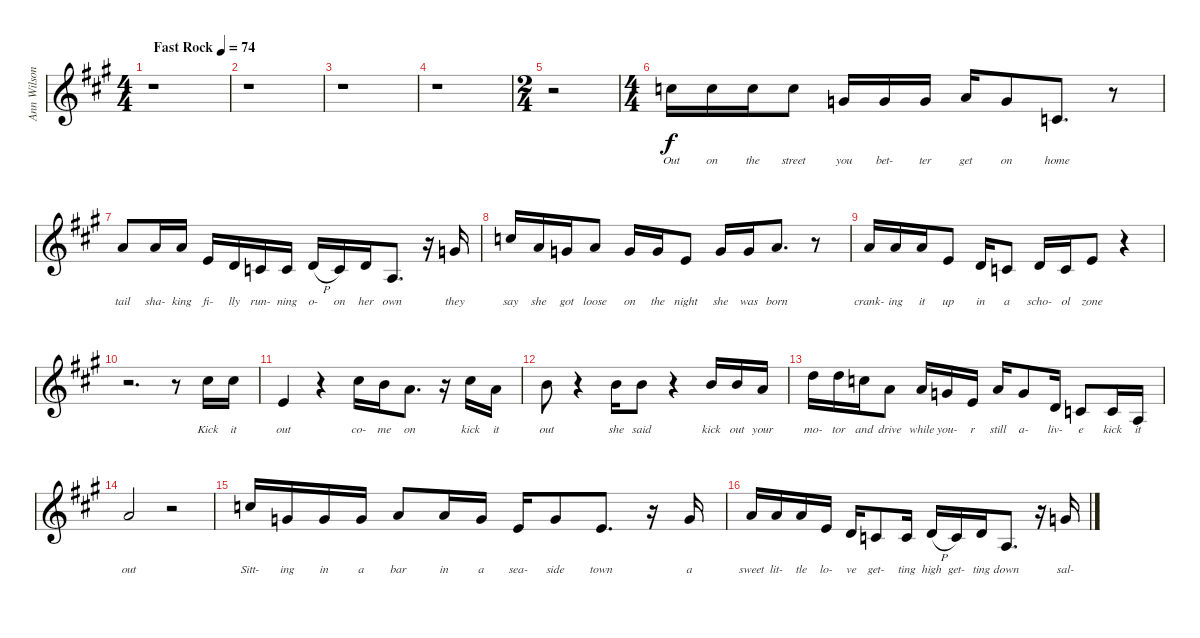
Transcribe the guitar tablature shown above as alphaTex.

\track ("Ann Wilson Vocals" "Ann Wilson") {instrument flute}
\staff {score}
\tuning (E4 B3 G3 D3 A2 E2) {hide}
\ts (4 4)
\tempo (74 "Fast Rock")
\clef g2
\ks a
r.1{dy f instrument flute} |
r.1 |
r.1 |
r.1 |
\ts (2 4)
r.2 |
\ts (4 4)
8.1.16{lyrics (0 "Out") lyrics (1 "") lyrics (2 "") lyrics (3 "") lyrics (4 "")} 8.1.16{lyrics (0 "on") lyrics (1 "") lyrics (2 "") lyrics (3 "") lyrics (4 "")} 8.1.16{lyrics (0 "the") lyrics (1 "") lyrics (2 "") lyrics (3 "") lyrics (4 "")} 8.1.8{lyrics (0 "street") lyrics (1 "") lyrics (2 "") lyrics (3 "") lyrics (4 "")} 8.2.16{lyrics (0 "you") lyrics (1 "") lyrics (2 "") lyrics (3 "") lyrics (4 "")} 8.2.16{lyrics (0 "bet-") lyrics (1 "") lyrics (2 "") lyrics (3 "") lyrics (4 "")} 8.2.16{lyrics (0 "ter") lyrics (1 "") lyrics (2 "") lyrics (3 "") lyrics (4 "")} 5.1.16{lyrics (0 "get") lyrics (1 "") lyrics (2 "") lyrics (3 "") lyrics (4 "")} 8.2.8{lyrics (0 "on") lyrics (1 "") lyrics (2 "") lyrics (3 "") lyrics (4 "")} 5.3.8{d lyrics (0 "home") lyrics (1 "") lyrics (2 "") lyrics (3 "") lyrics (4 "")} r.8 |
5.1.8{lyrics (0 "tail") lyrics (1 "") lyrics (2 "") lyrics (3 "") lyrics (4 "")} 5.1.16{lyrics (0 "sha-") lyrics (1 "") lyrics (2 "") lyrics (3 "") lyrics (4 "")} 5.1.16{lyrics (0 "king") lyrics (1 "") lyrics (2 "") lyrics (3 "") lyrics (4 "")} 5.2.16{lyrics (0 "fi-") lyrics (1 "") lyrics (2 "") lyrics (3 "") lyrics (4 "")} 7.3.16{lyrics (0 "lly") lyrics (1 "") lyrics (2 "") lyrics (3 "") lyrics (4 "")} 5.3.16{lyrics (0 "run-") lyrics (1 "") lyrics (2 "") lyrics (3 "") lyrics (4 "")} 5.3.16{lyrics (0 "ning") lyrics (1 "") lyrics (2 "") lyrics (3 "") lyrics (4 "")} 7.3{h}.16{lyrics (0 "o-") lyrics (1 "") lyrics (2 "") lyrics (3 "") lyrics (4 "")} 5.3.16{lyrics (0 "on") lyrics (1 "") lyrics (2 "") lyrics (3 "") lyrics (4 "")} 7.3.16{lyrics (0 "her") lyrics (1 "") lyrics (2 "") lyrics (3 "") lyrics (4 "")} 7.4.8{d lyrics (0 "own") lyrics (1 "") lyrics (2 "") lyrics (3 "") lyrics (4 "")} r.16 8.2.16{lyrics (0 "they") lyrics (1 "") lyrics (2 "") lyrics (3 "") lyrics (4 "")} |
8.1.16{lyrics (0 "say") lyrics (1 "") lyrics (2 "") lyrics (3 "") lyrics (4 "")} 5.1.16{lyrics (0 "she") lyrics (1 "") lyrics (2 "") lyrics (3 "") lyrics (4 "")} 8.2.16{lyrics (0 "got") lyrics (1 "") lyrics (2 "") lyrics (3 "") lyrics (4 "")} 5.1.8{lyrics (0 "loose") lyrics (1 "") lyrics (2 "") lyrics (3 "") lyrics (4 "")} 8.2.16{lyrics (0 "on") lyrics (1 "") lyrics (2 "") lyrics (3 "") lyrics (4 "")} 8.2.16{lyrics (0 "the") lyrics (1 "") lyrics (2 "") lyrics (3 "") lyrics (4 "")} 5.2.8{lyrics (0 "night") lyrics (1 "") lyrics (2 "") lyrics (3 "") lyrics (4 "")} 8.2.16{lyrics (0 "she") lyrics (1 "") lyrics (2 "") lyrics (3 "") lyrics (4 "")} 8.2.16{lyrics (0 "was") lyrics (1 "") lyrics (2 "") lyrics (3 "") lyrics (4 "")} 5.1.8{d lyrics (0 "born") lyrics (1 "") lyrics (2 "") lyrics (3 "") lyrics (4 "")} r.8 |
5.1.16{lyrics (0 "crank-") lyrics (1 "") lyrics (2 "") lyrics (3 "") lyrics (4 "")} 5.1.16{lyrics (0 "ing") lyrics (1 "") lyrics (2 "") lyrics (3 "") lyrics (4 "")} 5.1.16{lyrics (0 "it") lyrics (1 "") lyrics (2 "") lyrics (3 "") lyrics (4 "")} 5.2.8{lyrics (0 "up") lyrics (1 "") lyrics (2 "") lyrics (3 "") lyrics (4 "")} 7.3.16{lyrics (0 "in") lyrics (1 "") lyrics (2 "") lyrics (3 "") lyrics (4 "")} 5.3.8{lyrics (0 "a") lyrics (1 "") lyrics (2 "") lyrics (3 "") lyrics (4 "")} 7.3.16{lyrics (0 "scho-") lyrics (1 "") lyrics (2 "") lyrics (3 "") lyrics (4 "")} 5.3.16{lyrics (0 "ol") lyrics (1 "") lyrics (2 "") lyrics (3 "") lyrics (4 "")} 5.2.8{lyrics (0 "zone") lyrics (1 "") lyrics (2 "") lyrics (3 "") lyrics (4 "")} r.4 |
r.2{d} r.8 9.1.16{lyrics (0 "Kick") lyrics (1 "") lyrics (2 "") lyrics (3 "") lyrics (4 "")} 9.1.16{lyrics (0 "it") lyrics (1 "") lyrics (2 "") lyrics (3 "") lyrics (4 "")} |
5.2.4{lyrics (0 "out") lyrics (1 "") lyrics (2 "") lyrics (3 "") lyrics (4 "")} r.4 9.1.16{lyrics (0 "co-") lyrics (1 "") lyrics (2 "") lyrics (3 "") lyrics (4 "")} 7.1.16{lyrics (0 "me") lyrics (1 "") lyrics (2 "") lyrics (3 "") lyrics (4 "")} 5.1.8{d lyrics (0 "on") lyrics (1 "") lyrics (2 "") lyrics (3 "") lyrics (4 "")} r.16 9.1.16{lyrics (0 "kick") lyrics (1 "") lyrics (2 "") lyrics (3 "") lyrics (4 "")} 5.1.16{lyrics (0 "it") lyrics (1 "") lyrics (2 "") lyrics (3 "") lyrics (4 "")} |
7.1.8{lyrics (0 "out") lyrics (1 "") lyrics (2 "") lyrics (3 "") lyrics (4 "")} r.4 7.1.16{lyrics (0 "she") lyrics (1 "") lyrics (2 "") lyrics (3 "") lyrics (4 "")} 7.1.8{lyrics (0 "said") lyrics (1 "") lyrics (2 "") lyrics (3 "") lyrics (4 "")} r.4 7.1.16{lyrics (0 "kick") lyrics (1 "") lyrics (2 "") lyrics (3 "") lyrics (4 "")} 7.1.16{lyrics (0 "out") lyrics (1 "") lyrics (2 "") lyrics (3 "") lyrics (4 "")} 5.1.16{lyrics (0 "your") lyrics (1 "") lyrics (2 "") lyrics (3 "") lyrics (4 "")} |
10.1.16{lyrics (0 "mo-") lyrics (1 "") lyrics (2 "") lyrics (3 "") lyrics (4 "")} 10.1.16{lyrics (0 "tor") lyrics (1 "") lyrics (2 "") lyrics (3 "") lyrics (4 "")} 8.1.16{lyrics (0 "and") lyrics (1 "") lyrics (2 "") lyrics (3 "") lyrics (4 "")} 10.2.8{lyrics (0 "drive") lyrics (1 "") lyrics (2 "") lyrics (3 "") lyrics (4 "")} 5.1.16{lyrics (0 "while") lyrics (1 "") lyrics (2 "") lyrics (3 "") lyrics (4 "")} 8.2.16{lyrics (0 "you-") lyrics (1 "") lyrics (2 "") lyrics (3 "") lyrics (4 "")} 5.2.16{lyrics (0 "r") lyrics (1 "") lyrics (2 "") lyrics (3 "") lyrics (4 "")} 5.1.16{lyrics (0 "still") lyrics (1 "") lyrics (2 "") lyrics (3 "") lyrics (4 "")} 8.2.8{lyrics (0 "a-") lyrics (1 "") lyrics (2 "") lyrics (3 "") lyrics (4 "")} 7.3.16{lyrics (0 "liv-") lyrics (1 "") lyrics (2 "") lyrics (3 "") lyrics (4 "")} 5.3.8{lyrics (0 "e") lyrics (1 "") lyrics (2 "") lyrics (3 "") lyrics (4 "")} 5.3.16{lyrics (0 "kick") lyrics (1 "") lyrics (2 "") lyrics (3 "") lyrics (4 "")} 7.4.16{lyrics (0 "it") lyrics (1 "") lyrics (2 "") lyrics (3 "") lyrics (4 "")} |
5.1.2{lyrics (0 "out") lyrics (1 "") lyrics (2 "") lyrics (3 "") lyrics (4 "")} r.2 |
8.1.16{lyrics (0 "Sitt-") lyrics (1 "") lyrics (2 "") lyrics (3 "") lyrics (4 "")} 8.2.16{lyrics (0 "ing") lyrics (1 "") lyrics (2 "") lyrics (3 "") lyrics (4 "")} 8.2.16{lyrics (0 "in") lyrics (1 "") lyrics (2 "") lyrics (3 "") lyrics (4 "")} 8.2.16{lyrics (0 "a") lyrics (1 "") lyrics (2 "") lyrics (3 "") lyrics (4 "")} 5.1.8{lyrics (0 "bar") lyrics (1 "") lyrics (2 "") lyrics (3 "") lyrics (4 "")} 5.1.16{lyrics (0 "in") lyrics (1 "") lyrics (2 "") lyrics (3 "") lyrics (4 "")} 8.2.16{lyrics (0 "a") lyrics (1 "") lyrics (2 "") lyrics (3 "") lyrics (4 "")} 5.2.16{lyrics (0 "sea-") lyrics (1 "") lyrics (2 "") lyrics (3 "") lyrics (4 "")} 8.2.8{lyrics (0 "side") lyrics (1 "") lyrics (2 "") lyrics (3 "") lyrics (4 "")} 5.2.8{d lyrics (0 "town") lyrics (1 "") lyrics (2 "") lyrics (3 "") lyrics (4 "")} r.16 8.2.16{lyrics (0 "a") lyrics (1 "") lyrics (2 "") lyrics (3 "") lyrics (4 "")} |
5.1.16{lyrics (0 "sweet") lyrics (1 "") lyrics (2 "") lyrics (3 "") lyrics (4 "")} 5.1.16{lyrics (0 "lit-") lyrics (1 "") lyrics (2 "") lyrics (3 "") lyrics (4 "")} 5.1.16{lyrics (0 "tle") lyrics (1 "") lyrics (2 "") lyrics (3 "") lyrics (4 "")} 5.2.16{lyrics (0 "lo-") lyrics (1 "") lyrics (2 "") lyrics (3 "") lyrics (4 "")} 7.3.16{lyrics (0 "ve") lyrics (1 "") lyrics (2 "") lyrics (3 "") lyrics (4 "")} 5.3.8{lyrics (0 "get-") lyrics (1 "") lyrics (2 "") lyrics (3 "") lyrics (4 "")} 5.3.16{lyrics (0 "ting") lyrics (1 "") lyrics (2 "") lyrics (3 "") lyrics (4 "")} 7.3{h}.16{lyrics (0 "high") lyrics (1 "") lyrics (2 "") lyrics (3 "") lyrics (4 "")} 5.3.16{lyrics (0 "get-") lyrics (1 "") lyrics (2 "") lyrics (3 "") lyrics (4 "")} 7.3.16{lyrics (0 "ting") lyrics (1 "") lyrics (2 "") lyrics (3 "") lyrics (4 "")} 7.4.8{d lyrics (0 "down") lyrics (1 "") lyrics (2 "") lyrics (3 "") lyrics (4 "")} r.16 8.2.16{lyrics (0 "sal-") lyrics (1 "") lyrics (2 "") lyrics (3 "") lyrics (4 "")}
